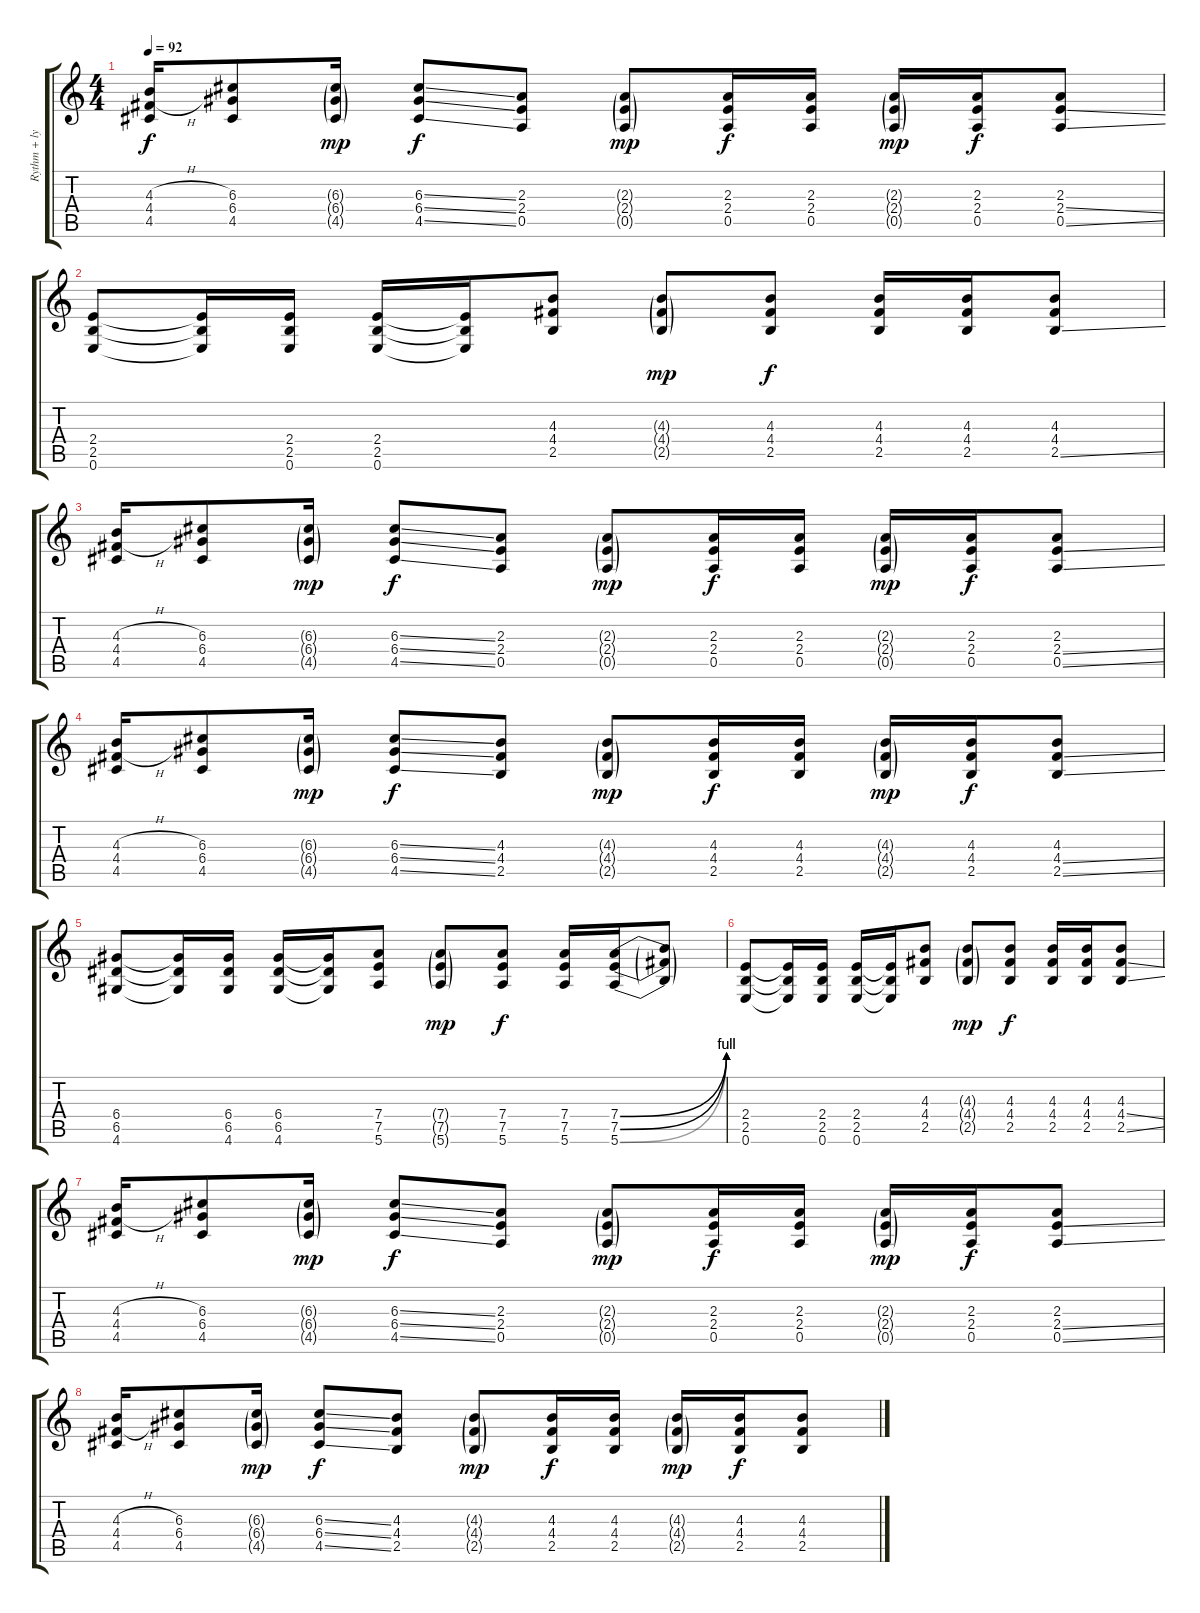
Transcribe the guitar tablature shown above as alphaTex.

\track ("Rythm + lyrics" "Rythm + ly") {instrument electricguitarclean}
\staff {score tabs}
\tuning (E4 B3 G3 D3 A2 E2) {hide}
\ts (4 4)
\tempo 92
\clef g2
\ks c
(4.3{h} 4.4{h} 4.5).16{dy f} (6.3 6.4 4.5).8 (6.3{g} 6.4{g} 4.5{g}).16{dy mp} (6.3{ss} 6.4{ss} 4.5{ss}).8{dy f} (2.3 2.4 0.5).8 (2.3{g} 2.4{g} 0.5{g}).8{dy mp} (2.3 2.4 0.5).16{dy f} (2.3 2.4 0.5).16 (2.3{g} 2.4{g} 0.5{g}).16{dy mp} (2.3 2.4 0.5).16{dy f} (2.3 2.4{ss} 0.5{ss}).8 |
(2.4 2.5 0.6).8 (2.4{t} 2.5{t} 0.6{t}).16 (2.4 2.5 0.6).16 (2.4 2.5 0.6).16 (2.4{t} 2.5{t} 0.6{t}).16 (4.3 4.4 2.5).8 (4.3{g} 4.4{g} 2.5{g}).8{dy mp} (4.3 4.4 2.5).8{dy f} (4.3 4.4 2.5).16 (4.3 4.4 2.5).16 (4.3 4.4 2.5{ss}).8 |
(4.3{h} 4.4{h} 4.5).16 (6.3 6.4 4.5).8 (6.3{g} 6.4{g} 4.5{g}).16{dy mp} (6.3{ss} 6.4{ss} 4.5{ss}).8{dy f} (2.3 2.4 0.5).8 (2.3{g} 2.4{g} 0.5{g}).8{dy mp} (2.3 2.4 0.5).16{dy f} (2.3 2.4 0.5).16 (2.3{g} 2.4{g} 0.5{g}).16{dy mp} (2.3 2.4 0.5).16{dy f} (2.3 2.4{ss} 0.5{ss}).8 |
(4.3{h} 4.4{h} 4.5).16 (6.3 6.4 4.5).8 (6.3{g} 6.4{g} 4.5{g}).16{dy mp} (6.3{ss} 6.4{ss} 4.5{ss}).8{dy f} (4.3 4.4 2.5).8 (4.3{g} 4.4{g} 2.5{g}).8{dy mp} (4.3 4.4 2.5).16{dy f} (4.3 4.4 2.5).16 (4.3{g} 4.4{g} 2.5{g}).16{dy mp} (4.3 4.4 2.5).16{dy f} (4.3 4.4{ss} 2.5{ss}).8 |
(6.4 6.5 4.6).8 (6.4{t} 6.5{t} 4.6{t}).16 (6.4 6.5 4.6).16 (6.4 6.5 4.6).16 (6.4{t} 6.5{t} 4.6{t}).16 (7.4 7.5 5.6).8 (7.4{g} 7.5{g} 5.6{g}).8{dy mp} (7.4 7.5 5.6).8{dy f} (7.4 7.5 5.6).16 (7.4{be (bend 0 0 60 4)} 7.5{be (bend 0 0 60 4)} 5.6{be (bend 0 0 60 4)}).16 (7.4{t} 7.5{t} 5.6{t}).8 |
(2.4 2.5 0.6).8 (2.4{t} 2.5{t} 0.6{t}).16 (2.4 2.5 0.6).16 (2.4 2.5 0.6).16 (2.4{t} 2.5{t} 0.6{t}).16 (4.3 4.4 2.5).8 (4.3{g} 4.4{g} 2.5{g}).8{dy mp} (4.3 4.4 2.5).8{dy f} (4.3 4.4 2.5).16 (4.3 4.4 2.5).16 (4.3 4.4{ss} 2.5{ss}).8 |
(4.3{h} 4.4{h} 4.5).16 (6.3 6.4 4.5).8 (6.3{g} 6.4{g} 4.5{g}).16{dy mp} (6.3{ss} 6.4{ss} 4.5{ss}).8{dy f} (2.3 2.4 0.5).8 (2.3{g} 2.4{g} 0.5{g}).8{dy mp} (2.3 2.4 0.5).16{dy f} (2.3 2.4 0.5).16 (2.3{g} 2.4{g} 0.5{g}).16{dy mp} (2.3 2.4 0.5).16{dy f} (2.3 2.4{ss} 0.5{ss}).8 |
(4.3{h} 4.4{h} 4.5).16 (6.3 6.4 4.5).8 (6.3{g} 6.4{g} 4.5{g}).16{dy mp} (6.3{ss} 6.4{ss} 4.5{ss}).8{dy f} (4.3 4.4 2.5).8 (4.3{g} 4.4{g} 2.5{g}).8{dy mp} (4.3 4.4 2.5).16{dy f} (4.3 4.4 2.5).16 (4.3{g} 4.4{g} 2.5{g}).16{dy mp} (4.3 4.4 2.5).16{dy f} (4.3 4.4{ss} 2.5{ss}).8
